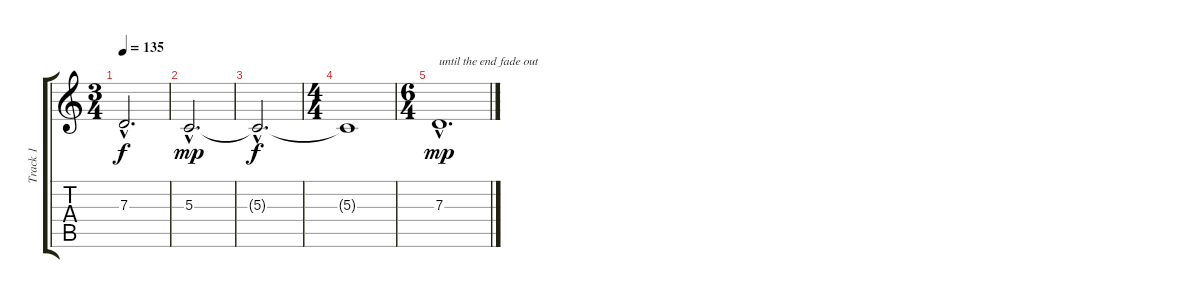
\track ("Track 1" "Track 1") {instrument pad8sweep}
\staff {score tabs}
\tuning (E4 B3 G3 D3 A2 E2) {hide}
\ts (3 4)
\tempo 135
\clef g2
\ks c
7.3{hac t}.2{d dy f} |
5.3{hac}.2{d dy mp} |
5.3{hac t}.2{d dy f} |
\ts (4 4)
5.3{t}.1 |
\ts (6 4)
7.3{hac}.1{d txt "until the end fade out" dy mp}
